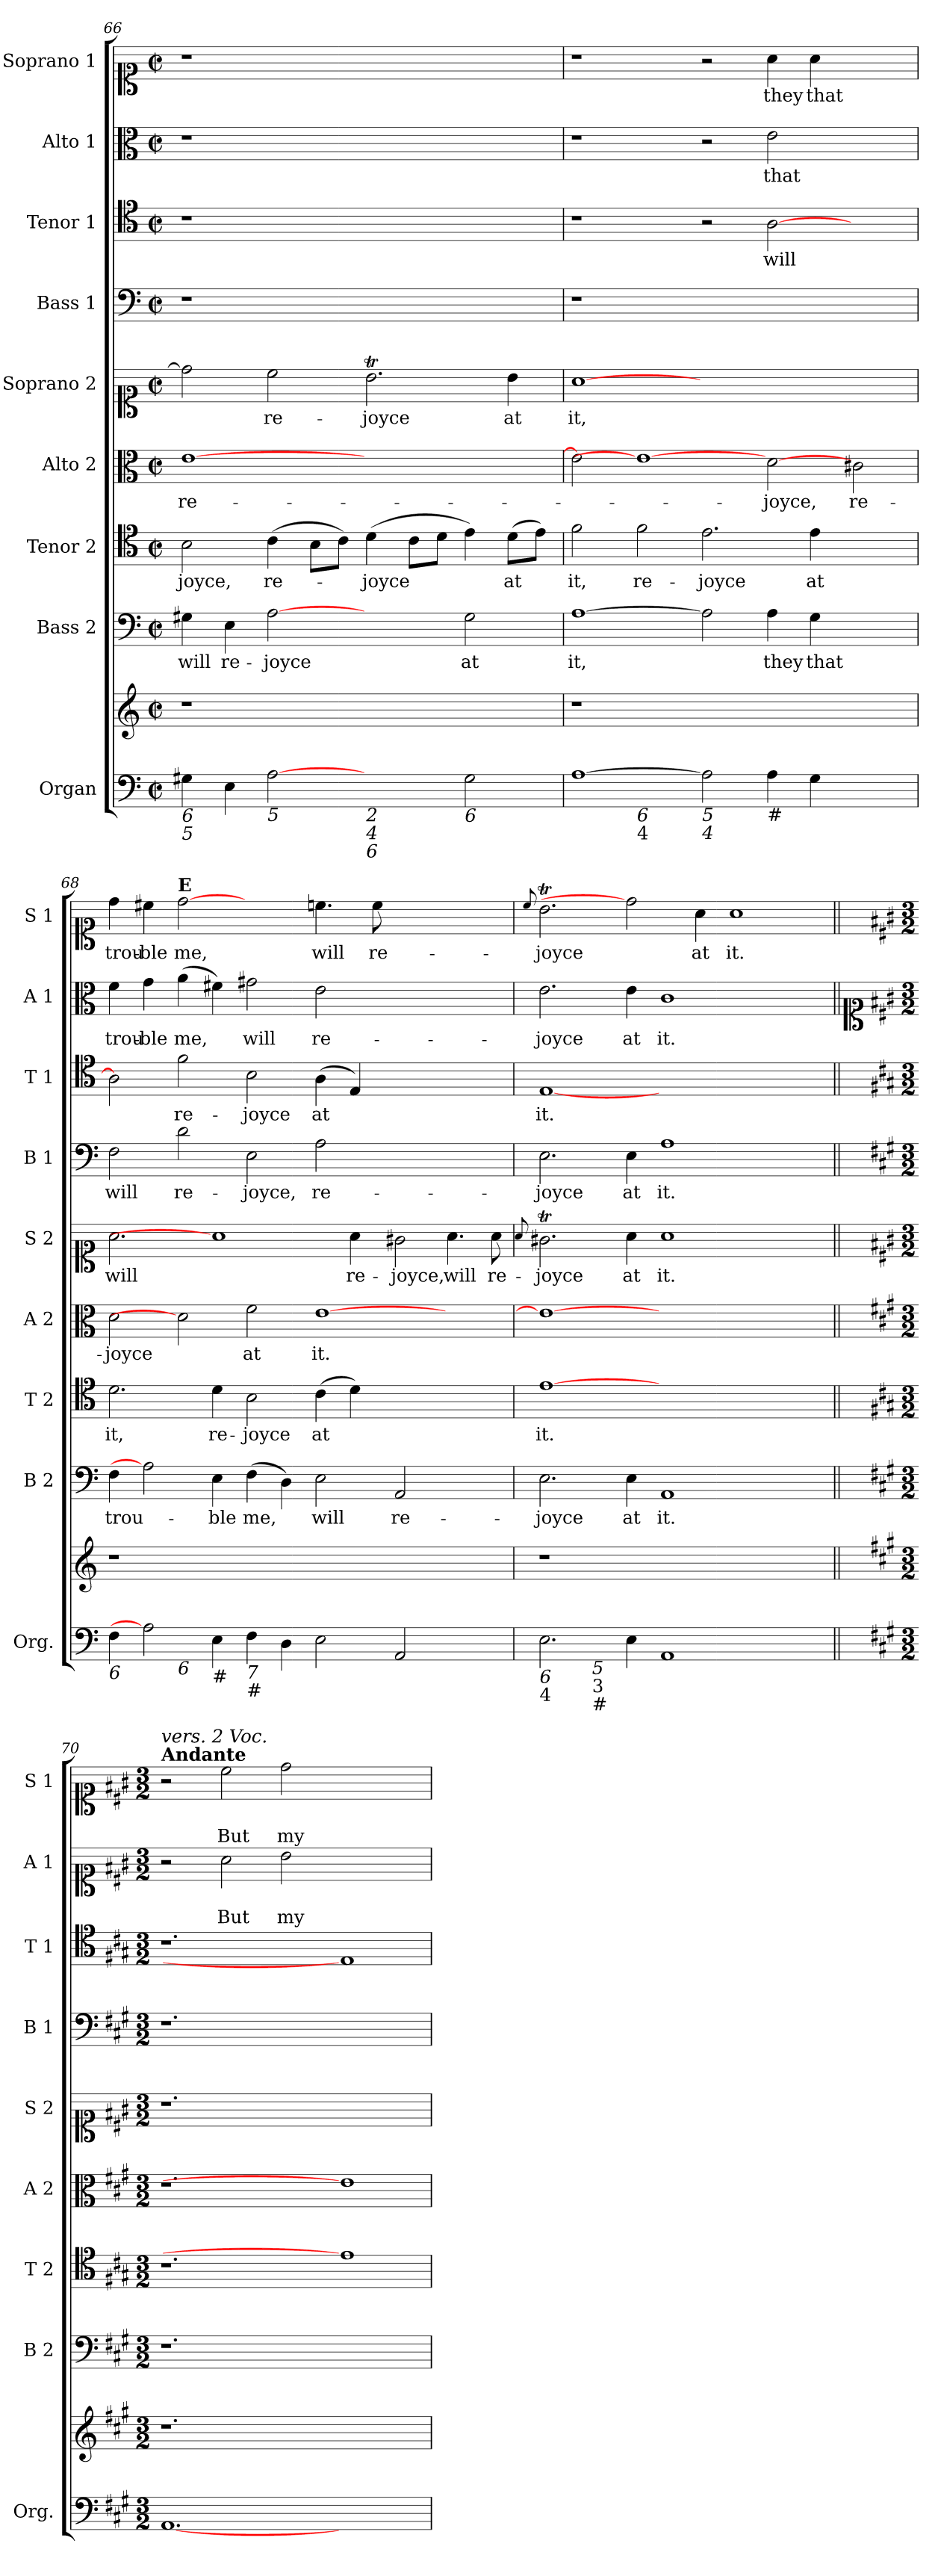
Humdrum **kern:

**kern	**kern	**kern	**text	**kern	**text	**kern	**text	**kern	**text	**kern	**text	**kern	**text	**kern	**text	**text	**kern	**text	**text
*part9	*part9	*part8	*part8	*part7	*part7	*part6	*part6	*part5	*part5	*part4	*part4	*part3	*part3	*part2	*part2	*part2	*part1	*part1	*part1
*staff10	*staff9	*staff8	*staff8	*staff7	*staff7	*staff6	*staff6	*staff5	*staff5	*staff4	*staff4	*staff3	*staff3	*staff2	*staff2	*staff2	*staff1	*staff1	*staff1
*I"Organ	*	*I"Bass 2	*	*I"Tenor 2	*	*I"Alto 2	*	*I"Soprano 2	*	*I"Bass 1	*	*I"Tenor 1	*	*I"Alto 1	*	*	*I"Soprano 1	*	*
*I'Org.	*	*I'B 2	*	*I'T 2	*	*I'A 2	*	*I'S 2	*	*I'B 1	*	*I'T 1	*	*I'A 1	*	*	*I'S 1	*	*
!!LO:PB:g=z
*clefF4	*clefG2	*clefF4	*	*clefC4	*	*clefC3	*	*clefC1	*	*clefF4	*	*clefC4	*	*clefC3	*	*	*clefC1	*	*
*k[]	*k[]	*k[]	*	*k[]	*	*k[]	*	*k[]	*	*k[]	*	*k[]	*	*k[]	*	*	*k[]	*	*
*a:	*a:	*a:	*	*a:	*	*a:	*	*a:	*	*a:	*	*a:	*	*a:	*	*	*a:	*	*
*M2/2	*M2/2	*M2/2	*	*M2/2	*	*M2/2	*	*M2/2	*	*M2/2	*	*M2/2	*	*M2/2	*	*	*M2/2	*	*
*met(c|)	*met(c|)	*met(c|)	*	*met(c|)	*	*met(c|)	*	*met(c|)	*	*met(c|)	*	*met(c|)	*	*met(c|)	*	*	*met(c|)	*	*
=66	=66	=66	=66	=66	=66	=66	=66	=66	=66	=66	=66	=66	=66	=66	=66	=66	=66	=66	=66
!LO:TX:b:i:t=6	!	!	!	!	!	!	!	!	!	!	!	!	!	!	!	!	!	!	!
!LO:TX:b:i:t=5	!	!	!	!	!	!	!	!	!	!	!	!	!	!	!	!	!	!	!
!	!	!	!LO:LY:b	!	!LO:LY:b	!	!LO:LY:b	!	!	!	!	!	!	!	!	!	!	!	!
4G#X\	1r	4G#X\	will	2B\	-joyce,	[1e	re-	2dd\]	.	1r	.	1r	.	1r	.	.	1r	.	.
!	!	!	!LO:LY:b	!	!	!	!	!	!	!	!	!	!	!	!	!	!	!	!
4E\	.	4E\	re-	.	.	.	.	.	.	.	.	.	.	.	.	.	.	.	.
!LO:TX:b:i:t=5	!	!	!	!	!	!	!	!	!	!	!	!	!	!	!	!	!	!	!
!	!	!	!LO:LY:b	!	!LO:LY:b	!	!	!	!LO:LY:b	!	!	!	!	!	!	!	!	!	!
[2A	.	[2A	-joyce	(>4c\	re-	.	.	2cc\	re-	.	.	.	.	.	.	.	.	.	.
.	.	.	.	8B\L	.	.	.	.	.	.	.	.	.	.	.	.	.	.	.
.	.	.	.	8c\J)	.	.	.	.	.	.	.	.	.	.	.	.	.	.	.
!LO:TX:b:i:t=2	!	!	!	!	!	!	!	!	!	!	!	!	!	!	!	!	!	!	!
!LO:TX:b:i:t=4	!	!	!	!	!	!	!	!	!	!	!	!	!	!	!	!	!	!	!
!LO:TX:b:i:t=6	!	!	!	!	!	!	!	!	!	!	!	!	!	!	!	!	!	!	!
!	!	!	!	!	!LO:LY:b	!	!	!	!LO:LY:b	!	!	!	!	!	!	!	!	!	!
2ryy	1ryy	2ryy	.	(>4d\	-joyce	1ryy	.	2.bt\	-joyce	1ryy	.	1ryy	.	1ryy	.	.	1ryy	.	.
.	.	.	.	8c\L	.	.	.	.	.	.	.	.	.	.	.	.	.	.	.
.	.	.	.	8d\J	.	.	.	.	.	.	.	.	.	.	.	.	.	.	.
!LO:TX:b:i:t=6	!	!	!	!	!	!	!	!	!	!	!	!	!	!	!	!	!	!	!
!	!	!	!LO:LY:b	!	!	!	!	!	!	!	!	!	!	!	!	!	!	!	!
2G#\	.	2G#\	at	4e\)	.	.	.	.	.	.	.	.	.	.	.	.	.	.	.
!	!	!	!	!	!LO:LY:b	!	!	!	!LO:LY:b	!	!	!	!	!	!	!	!	!	!
.	.	.	.	(>8d\L	at	.	.	4b\	at	.	.	.	.	.	.	.	.	.	.
.	.	.	.	8e\J)	.	.	.	.	.	.	.	.	.	.	.	.	.	.	.
=67	=67	=67	=67	=67	=67	=67	=67	=67	=67	=67	=67	=67	=67	=67	=67	=67	=67	=67	=67
!LO:TX:b:i:t=6	!	!	!	!	!	!	!	!	!	!	!	!	!	!	!	!	!	!	!
!LO:TX:b:i:t=5	!	!	!	!	!	!	!	!	!	!	!	!	!	!	!	!	!	!	!
!	!	!	!LO:LY:b	!	!LO:LY:b	!	!	!	!LO:LY:b	!	!	!	!	!	!	!	!	!	!
*^	*	*	*	*	*	*	*	*	*	*	*	*	*	*	*	*	*	*	*
[1A	2ryy	1r	[1A	it,	2f\	it,	2e\]	.	[1a	it,	1r	.	1r	.	1r	.	.	1r	.	.
!	!LO:TX:b:i:t=6	!	!	!	!	!	!	!	!	!	!	!	!	!	!	!	!	!	!	!
!	!LO:TX:b:t=4	!	!	!	!	!	!	!	!	!	!	!	!	!	!	!	!	!	!	!
!	!	!	!	!	!	!LO:LY:b	!	!	!	!	!	!	!	!	!	!	!	!	!	!
.	0ryy	.	.	.	2f\	re-	1e_	.	.	.	.	.	.	.	.	.	.	.	.	.
!LO:TX:b:i:t=5	!	!	!	!	!	!	!	!	!	!	!	!	!	!	!	!	!	!	!	!
!LO:TX:b:i:t=4	!	!	!	!	!	!	!	!	!	!	!	!	!	!	!	!	!	!	!	!
!	!	!	!	!	!	!LO:LY:b	!	!	!	!	!	!	!	!	!	!	!	!	!	!
2A]	.	1.ryy	2A]	.	2.e\	-joyce	.	.	1.ryy	.	1.ryy	.	2r	.	2r	.	.	2r	.	.
!LO:TX:b:i:t=#	!	!	!	!	!	!	!	!	!	!	!	!	!	!	!	!	!	!	!	!
!	!	!	!	!LO:LY:b	!	!	!	!LO:LY:b	!	!	!	!	!	!LO:LY:b	!	!LO:LY:b	!	!	!LO:LY:b	!
4A\	.	.	4A\	they	.	.	[2d	-joyce,	.	.	.	.	[2A\	will	2e\	that	.	4a\	they	.
!	!	!	!	!LO:LY:b	!	!LO:LY:b	!	!	!	!	!	!	!	!	!	!	!	!	!LO:LY:b	!
4G\	.	.	4G\	that	4e\	at	.	.	.	.	.	.	.	.	.	.	.	4a\	that	.
!	!	!	!	!	!	!	!	!LO:LY:b	!	!	!	!	!	!	!	!	!	!	!	!
2ryy	.	.	2ryy	.	2ryy	.	2c#X\	re-	.	.	.	.	2ryy	.	2ryy	.	.	2ryy	.	.
=68	=68	=68	=68	=68	=68	=68	=68	=68	=68	=68	=68	=68	=68	=68	=68	=68	=68	=68	=68	=68
!LO:TX:b:i:t=6	!	!	!	!	!	!	!	!	!	!	!	!	!	!	!	!	!	!	!	!
!	!	!	!	!LO:LY:b	!	!LO:LY:b	!	!LO:LY:b	!	!LO:LY:b	!	!LO:LY:b	!	!	!	!LO:LY:b	!	!	!LO:LY:b	!
4F\	2ryy	1r	4F\	trou-	2.d\	it,	2d\	-joyce	2.a\	will	2F\	will	2A\]	.	4f\	trou-	.	4dd\	trou-	.
!	!	!	!	!	!	!	!	!	!	!	!	!	!	!	!	!LO:LY:b	!	!	!LO:LY:b	!
2A]	.	.	2A]	.	.	.	.	.	.	.	.	.	.	.	4g\	-ble	.	4cc#X\	-ble	.
!	!	!	!	!	!	!	!	!	!	!	!	!	!	!	!	!	!	!LO:TX:a:B:t=E	!	!
!	!LO:TX:b:i:t=6	!	!	!	!	!	!	!	!	!	!	!	!	!	!	!	!	!	!	!
!	!	!	!	!	!	!	!	!	!	!	!	!LO:LY:b	!	!LO:LY:b	!	!LO:LY:b	!	!	!LO:LY:b	!
.	1ryy	.	.	.	.	.	2d]	.	.	.	2d\	re-	2f\	re-	(>4a\	me,	.	[2dd	me,	.
!LO:TX:b:i:t=#	!	!	!	!	!	!	!	!	!	!	!	!	!	!	!	!	!	!	!	!
!	!	!	!	!LO:LY:b	!	!LO:LY:b	!	!	!	!	!	!	!	!	!	!	!	!	!	!
4E\	.	.	4E\	-ble	4d\	re-	.	.	1a]	.	.	.	.	.	4f#X\)	.	.	.	.	.
!LO:TX:b:i:t=7	!	!	!	!	!	!	!	!	!	!	!	!	!	!	!	!	!	!	!	!
!LO:TX:b:i:t=#	!	!	!	!	!	!	!	!	!	!	!	!	!	!	!	!	!	!	!	!
!	!	!	!	!LO:LY:b	!	!LO:LY:b	!	!LO:LY:b	!	!	!	!LO:LY:b	!	!LO:LY:b	!	!LO:LY:b	!	!	!	!
4F\	.	0ryy	(>4F\	me,	2B\	-joyce	2f\	at	.	.	2E\	-joyce,	2B\	-joyce	2g#X\	will	.	2ryy	.	.
4D\	.	.	4D\)	.	.	.	.	.	.	.	.	.	.	.	.	.	.	.	.	.
!	!	!	!	!LO:LY:b	!	!LO:LY:b	!	!LO:LY:b	!	!	!	!LO:LY:b	!	!LO:LY:b	!	!LO:LY:b	!	!	!LO:LY:b	!
2E\	1.ryy	.	2E\	will	(>4c\	at	[1e	it.	.	.	2A\	re-	(>4A\	at	2e\	re-	.	4.ccn\	will	.
!	!	!	!	!	!	!	!	!	!	!LO:LY:b	!	!	!	!	!	!	!	!	!	!
.	.	.	.	.	4d\)	.	.	.	4a\	re-	.	.	4E/)	.	.	.	.	.	.	.
!	!	!	!	!	!	!	!	!	!	!	!	!	!	!	!	!	!	!	!LO:LY:b	!
.	.	.	.	.	.	.	.	.	.	.	.	.	.	.	.	.	.	8cc\	re-	.
!	!	!	!	!LO:LY:b	!	!	!	!	!	!LO:LY:b	!	!	!	!	!	!	!	!	!	!
2AA/	.	.	2AA/	re-	1ryy	.	.	.	2g#X\	-joyce,	1ryy	.	1ryy	.	1ryy	.	.	1ryy	.	.
!	!	!	!	!	!	!	!	!	!	!LO:LY:b	!	!	!	!	!	!	!	!	!	!
2ryy	.	.	2ryy	.	.	.	2ryy	.	4.a\	will	.	.	.	.	.	.	.	.	.	.
!	!	!	!	!	!	!	!	!	!	!LO:LY:b	!	!	!	!	!	!	!	!	!	!
.	.	.	.	.	.	.	.	.	8a\	re-	.	.	.	.	.	.	.	.	.	.
=69	=69	=69	=69	=69	=69	=69	=69	=69	=69	=69	=69	=69	=69	=69	=69	=69	=69	=69	=69	=69
.	.	.	.	.	.	.	.	.	8qqa/	.	.	.	.	.	.	.	.	8qqcc/	.	.
!LO:TX:b:i:t=6	!	!	!	!	!	!	!	!	!	!	!	!	!	!	!	!	!	!	!	!
!LO:TX:b:t=4	!	!	!	!	!	!	!	!	!	!	!	!	!	!	!	!	!	!	!	!
!	!	!	!	!LO:LY:b	!	!LO:LY:b	!	!	!	!LO:LY:b	!	!LO:LY:b	!	!LO:LY:b	!	!LO:LY:b	!	!	!LO:LY:b	!
2.E\	2ryy	1r	2.E\	-joyce	[1e	it.	1e_	.	2.g#Xt\	-joyce	2.E\	-joyce	[1E	it.	2.e\	-joyce	.	2.bt\	-joyce	.
!	!LO:TX:b:i:t=5	!	!	!	!	!	!	!	!	!	!	!	!	!	!	!	!	!	!	!
!	!LO:TX:b:t=3	!	!	!	!	!	!	!	!	!	!	!	!	!	!	!	!	!	!	!
!	!LO:TX:b:i:t=#	!	!	!	!	!	!	!	!	!	!	!	!	!	!	!	!	!	!	!
.	0ryy	.	.	.	.	.	.	.	.	.	.	.	.	.	.	.	.	.	.	.
!	!	!	!	!LO:LY:b	!	!	!	!	!	!LO:LY:b	!	!LO:LY:b	!	!	!	!LO:LY:b	!	!	!	!
4E\	.	.	4E\	at	.	.	.	.	4a\	at	4E\	at	.	.	4e\	at	.	2dd]	.	.
!	!	!	!	!LO:LY:b	!	!	!	!	!	!LO:LY:b	!	!LO:LY:b	!	!	!	!LO:LY:b	!	!	!	!
1AA	.	1.ryy	1AA	it.	1.ryy	.	1.ryy	.	1a	it.	1A	it.	1.ryy	.	1c	it.	.	.	.	.
!	!	!	!	!	!	!	!	!	!	!	!	!	!	!	!	!	!	!	!LO:LY:b	!
.	.	.	.	.	.	.	.	.	.	.	.	.	.	.	.	.	.	4a\	at	.
!	!	!	!	!	!	!	!	!	!	!	!	!	!	!	!	!	!	!	!LO:LY:b	!
.	.	.	.	.	.	.	.	.	.	.	.	.	.	.	.	.	.	1a	it.	.
2ryy	.	.	2ryy	.	.	.	.	.	2ryy	.	2ryy	.	.	.	2ryy	.	.	.	.	.
*v	*v	*	*	*	*	*	*	*	*	*	*	*	*	*	*	*	*	*	*	*
!!LO:PB:g=z
=70||	=70||	=70||	=70||	=70||	=70||	=70||	=70||	=70||	=70||	=70||	=70||	=70||	=70||	=70||	=70||	=70||	=70||	=70||	=70||
*	*	*	*	*	*	*	*	*	*	*	*	*	*	*clefC1	*	*	*	*	*
*k[f#c#g#]	*k[f#c#g#]	*k[f#c#g#]	*	*k[f#c#g#]	*	*k[f#c#g#]	*	*k[f#c#g#]	*	*k[f#c#g#]	*	*k[f#c#g#]	*	*k[f#c#g#]	*	*	*k[f#c#g#]	*	*
*A:	*A:	*A:	*	*A:	*	*A:	*	*A:	*	*A:	*	*A:	*	*A:	*	*	*A:	*	*
*M3/2	*M3/2	*M3/2	*	*M3/2	*	*M3/2	*	*M3/2	*	*M3/2	*	*M3/2	*	*M3/2	*	*	*M3/2	*	*
*	*	*	*	*	*	*	*	*	*	*	*	*	*	*	*	*	*MM180	*	*
*^	*	*	*	*	*	*	*	*	*	*	*	*	*	*	*	*	*	*	*
!	!	!	!	!	!	!	!	!	!	!	!	!	!	!	!	!	!	!LO:TX:a:B:t=Andante	!	!
!	!	!	!	!	!	!	!	!	!	!	!	!	!	!	!	!	!	!LO:TX:a:i:t=vers. 2 Voc.	!	!
*v	*v	*	*	*	*	*	*	*	*	*	*	*	*	*	*	*	*	*	*	*
[1.AA	1.r	1.r	.	1.r	.	1.r	.	1.r	.	1.r	.	1.r	.	2r	.	.	2r	.	.
!	!	!	!	!	!	!	!	!	!	!	!	!	!	!	!	!LO:LY:b	!	!	!LO:LY:b
.	.	.	.	.	.	.	.	.	.	.	.	.	.	2a\	.	But	2cc#\	.	But
!	!	!	!	!	!	!	!	!	!	!	!	!	!	!	!	!LO:LY:b	!	!	!LO:LY:b
.	.	.	.	.	.	.	.	.	.	.	.	.	.	2b\	.	my	2dd\	.	my
1ryy	1ryy	1ryy	.	1e]	.	1e]	.	1ryy	.	1ryy	.	1E]	.	1ryy	.	.	1ryy	.	.
=	=	=	=	=	=	=	=	=	=	=	=	=	=	=	=	=	=	=	=
*-	*-	*-	*-	*-	*-	*-	*-	*-	*-	*-	*-	*-	*-	*-	*-	*-	*-	*-	*-
